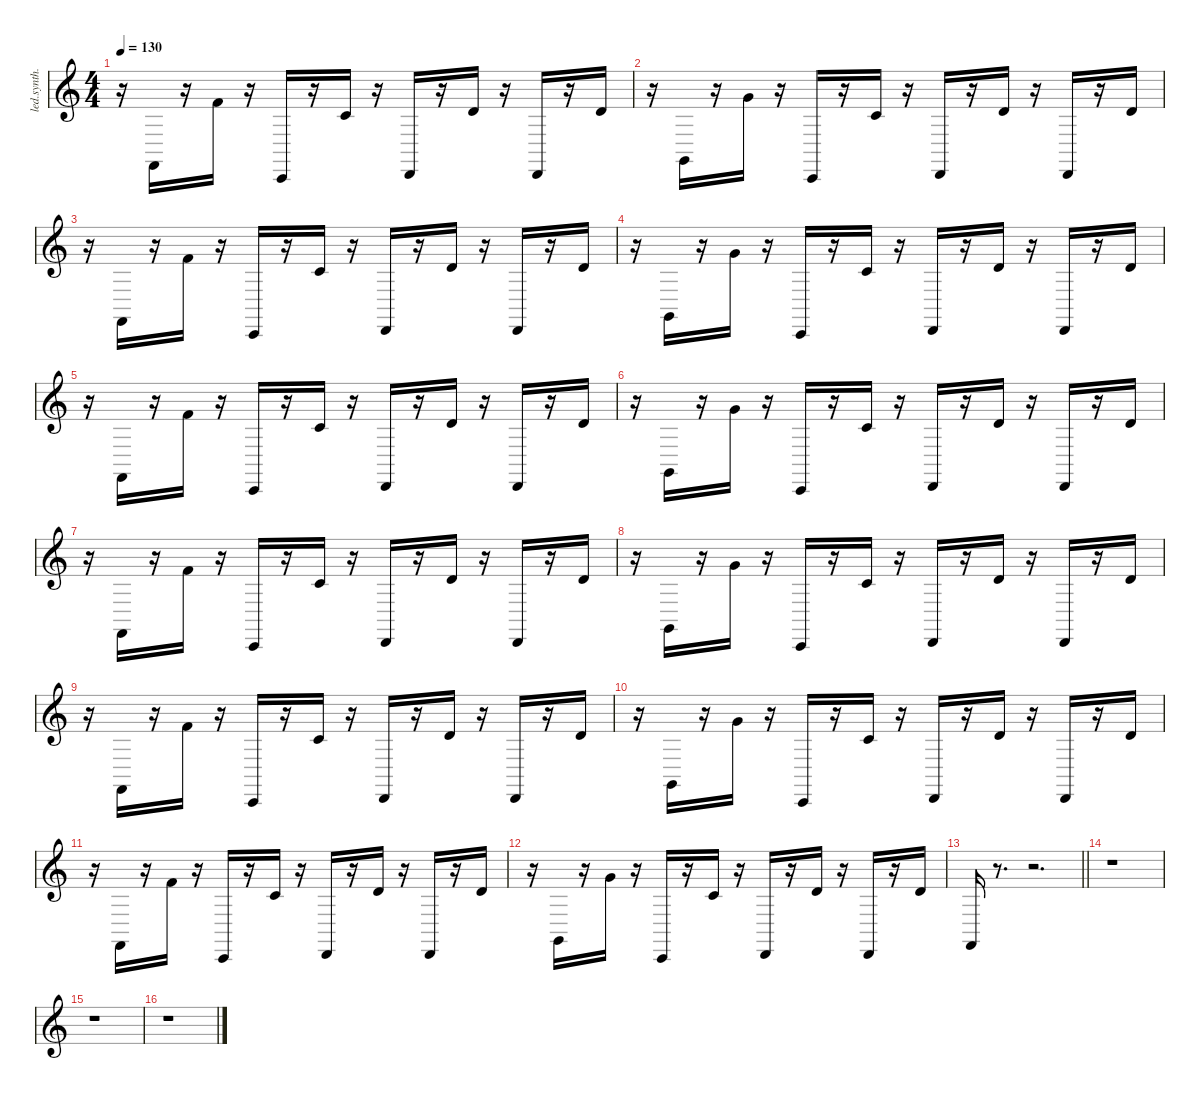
\defaultSystemsLayout 4
\hideDynamics
\bracketExtendMode nobrackets
\otherSystemsTrackNameOrientation horizontal
\track ("Synth 1-RH" "led.synth.") {defaultSystemsLayout 4 instrument lead8bassandlead}
\staff {score}
\tuning (E4 B3 G3 D3 A2 E2 B1)
\ts (4 4)
\tempo 130
\clef g2
\ks c
r.16{dy f beam Down} 1.6.16{beam Up} r.16{beam Up} 1.1.16{beam Up} r.16{beam Up} 1.7.16{beam Up} r.16{beam Up} 1.2.16{beam Up} r.16{beam Up} 3.7.16{beam Up} r.16{beam Up} 3.2.16{beam Up} r.16{beam Up} 3.7.16{beam Up} r.16{beam Up} 3.2.16{beam Up} |
r.16{beam Down} 3.6.16{beam Up} r.16{beam Up} 3.1.16{beam Up} r.16{beam Up} 1.7.16{beam Up} r.16{beam Up} 1.2.16{beam Up} r.16{beam Up} 3.7.16{beam Up} r.16{beam Up} 3.2.16{beam Up} r.16{beam Up} 3.7.16{beam Up} r.16{beam Up} 3.2.16{beam Up} |
r.16{beam Down} 1.6.16{beam Up} r.16{beam Up} 1.1.16{beam Up} r.16{beam Up} 1.7.16{beam Up} r.16{beam Up} 1.2.16{beam Up} r.16{beam Up} 3.7.16{beam Up} r.16{beam Up} 3.2.16{beam Up} r.16{beam Up} 3.7.16{beam Up} r.16{beam Up} 3.2.16{beam Up} |
r.16{beam Down} 3.6.16{beam Up} r.16{beam Up} 3.1.16{beam Up} r.16{beam Up} 1.7.16{beam Up} r.16{beam Up} 1.2.16{beam Up} r.16{beam Up} 3.7.16{beam Up} r.16{beam Up} 3.2.16{beam Up} r.16{beam Up} 3.7.16{beam Up} r.16{beam Up} 3.2.16{beam Up} |
r.16{beam Down} 1.6.16{beam Up} r.16{beam Up} 1.1.16{beam Up} r.16{beam Up} 1.7.16{beam Up} r.16{beam Up} 1.2.16{beam Up} r.16{beam Up} 3.7.16{beam Up} r.16{beam Up} 3.2.16{beam Up} r.16{beam Up} 3.7.16{beam Up} r.16{beam Up} 3.2.16{beam Up} |
r.16{beam Down} 3.6.16{beam Up} r.16{beam Up} 3.1.16{beam Up} r.16{beam Up} 1.7.16{beam Up} r.16{beam Up} 1.2.16{beam Up} r.16{beam Up} 3.7.16{beam Up} r.16{beam Up} 3.2.16{beam Up} r.16{beam Up} 3.7.16{beam Up} r.16{beam Up} 3.2.16{beam Up} |
r.16{beam Down} 1.6.16{beam Up} r.16{beam Up} 1.1.16{beam Up} r.16{beam Up} 1.7.16{beam Up} r.16{beam Up} 1.2.16{beam Up} r.16{beam Up} 3.7.16{beam Up} r.16{beam Up} 3.2.16{beam Up} r.16{beam Up} 3.7.16{beam Up} r.16{beam Up} 3.2.16{beam Up} |
r.16{beam Down} 3.6.16{beam Up} r.16{beam Up} 3.1.16{beam Up} r.16{beam Up} 1.7.16{beam Up} r.16{beam Up} 1.2.16{beam Up} r.16{beam Up} 3.7.16{beam Up} r.16{beam Up} 3.2.16{beam Up} r.16{beam Up} 3.7.16{beam Up} r.16{beam Up} 3.2.16{beam Up} |
r.16{beam Down} 1.6.16{beam Up} r.16{beam Up} 1.1.16{beam Up} r.16{beam Up} 1.7.16{beam Up} r.16{beam Up} 1.2.16{beam Up} r.16{beam Up} 3.7.16{beam Up} r.16{beam Up} 3.2.16{beam Up} r.16{beam Up} 3.7.16{beam Up} r.16{beam Up} 3.2.16{beam Up} |
r.16{beam Down} 3.6.16{beam Up} r.16{beam Up} 3.1.16{beam Up} r.16{beam Up} 1.7.16{beam Up} r.16{beam Up} 1.2.16{beam Up} r.16{beam Up} 3.7.16{beam Up} r.16{beam Up} 3.2.16{beam Up} r.16{beam Up} 3.7.16{beam Up} r.16{beam Up} 3.2.16{beam Up} |
r.16{beam Down} 1.6.16{beam Up} r.16{beam Up} 1.1.16{beam Up} r.16{beam Up} 1.7.16{beam Up} r.16{beam Up} 1.2.16{beam Up} r.16{beam Up} 3.7.16{beam Up} r.16{beam Up} 3.2.16{beam Up} r.16{beam Up} 3.7.16{beam Up} r.16{beam Up} 3.2.16{beam Up} |
r.16{beam Down} 3.6.16{beam Up} r.16{beam Up} 3.1.16{beam Up} r.16{beam Up} 1.7.16{beam Up} r.16{beam Up} 1.2.16{beam Up} r.16{beam Up} 3.7.16{beam Up} r.16{beam Up} 3.2.16{beam Up} r.16{beam Up} 3.7.16{beam Up} r.16{beam Up} 3.2.16{beam Up} |
\barLineRight lightlight
1.6.16{beam Up} r.8{d beam Up} r.2{d beam Up} |
r.1{beam Down} |
r.1{beam Down} |
r.1{beam Down}
